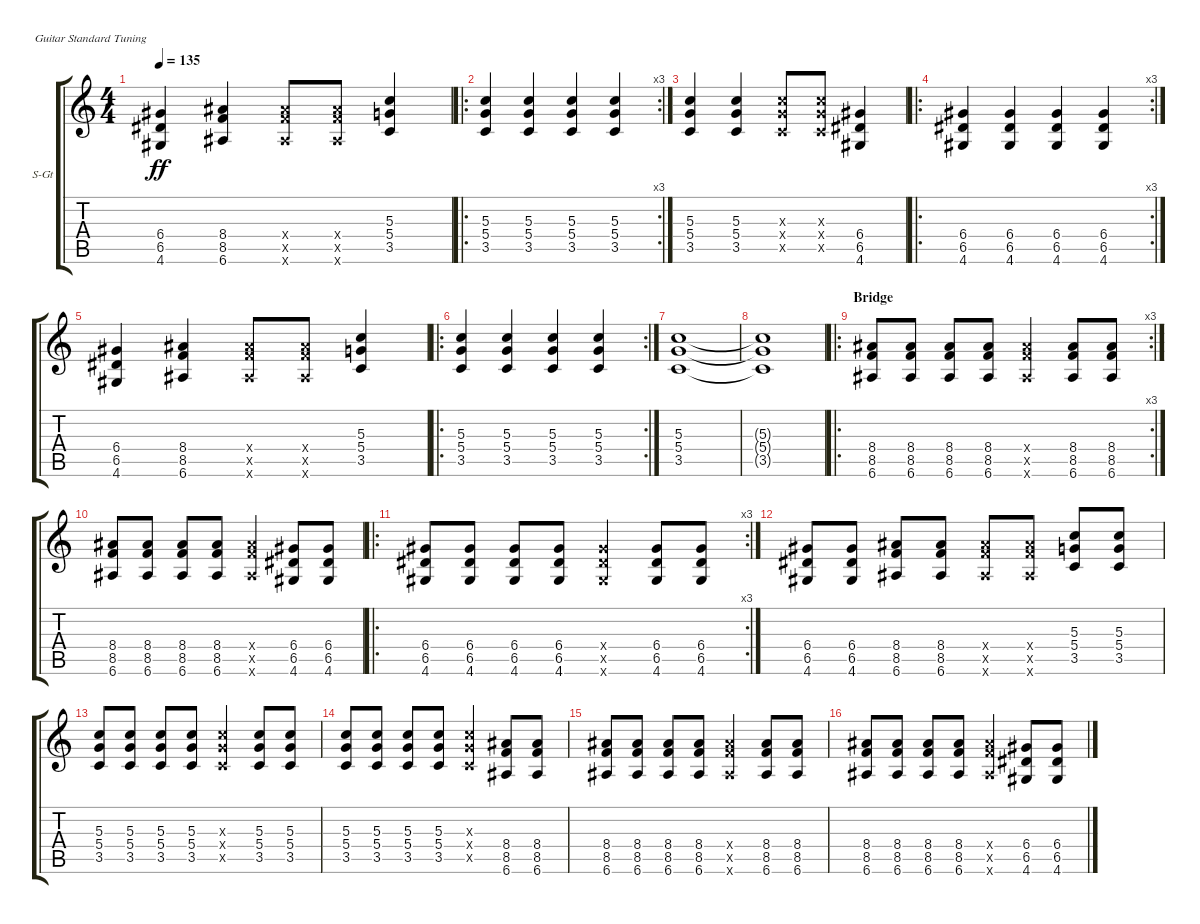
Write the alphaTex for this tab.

\defaultSystemsLayout 4
\bracketExtendMode groupsimilarinstruments
\firstSystemTrackNameOrientation horizontal
\otherSystemsTrackNameOrientation horizontal
\track ("Steel Guitar" "S-Gt") {instrument acousticguitarsteel}
\staff {score tabs}
\tuning (E4 B3 G3 D3 A2 E2)
\ts (4 4)
\tempo 135
\clef g2
\ks c
(4.6 6.5 6.4).4{dy ff} (8.4 8.5 6.6).4 (8.4{x} 8.5{x} 6.6{x}).8 (8.4{x} 8.5{x} 6.6{x}).8 (3.5 5.4 5.3).4 |
\ro
\rc 3
(3.5 5.4 5.3).4 (3.5 5.4 5.3).4 (3.5 5.4 5.3).4 (3.5 5.4 5.3).4 |
(3.5 5.4 5.3).4 (5.3 5.4 3.5).4 (5.3{x} 5.4{x} 3.5{x}).8 (5.3{x} 5.4{x} 3.5{x}).8 (4.6 6.5 6.4).4 |
\ro
\rc 3
(6.4 6.5 4.6).4 (6.4 6.5 4.6).4 (6.4 6.5 4.6).4 (6.4 6.5 4.6).4 |
(4.6 6.5 6.4).4 (8.4 8.5 6.6).4 (8.4{x} 8.5{x} 6.6{x}).8 (8.4{x} 8.5{x} 6.6{x}).8 (3.5 5.4 5.3).4 |
\ro
\rc 2
(3.5 5.4 5.3).4 (3.5 5.4 5.3).4 (3.5 5.4 5.3).4 (3.5 5.4 5.3).4 |
(3.5 5.4 5.3).1 |
(3.5{t} 5.4{t} 5.3{t}).1 |
\ro
\rc 3
\section ("" "Bridge")
(8.5 6.6 8.4).8 (8.4 8.5 6.6).8 (8.4 8.5 6.6).8 (8.4 8.5 6.6).8 (6.6{x} 8.5{x} 8.4{x}).4 (8.5 6.6 8.4).8 (8.4 8.5 6.6).8 |
(8.5 6.6 8.4).8 (8.4 8.5 6.6).8 (8.4 8.5 6.6).8 (8.4 8.5 6.6).8 (6.6{x} 8.5{x} 8.4{x}).4 (6.5 4.6 6.4).8 (6.4 6.5 4.6).8 |
\ro
\rc 3
(6.5 4.6 6.4).8 (6.4 6.5 4.6).8 (6.4 6.5 4.6).8 (6.4 6.5 4.6).8 (4.6{x} 6.5{x} 6.4{x}).4 (6.4 6.5 4.6).8 (6.4 6.5 4.6).8 |
(6.5 4.6 6.4).8 (6.4 6.5 4.6).8 (8.4 8.5 6.6).8 (8.4 8.5 6.6).8 (6.6{x} 8.5{x} 8.4{x}).8 (6.6{x} 8.5{x} 8.4{x}).8 (3.5 5.4 5.3).8 (5.4 3.5 5.3).8 |
(3.5 5.4 5.3).8 (3.5 5.4 5.3).8 (3.5 5.4 5.3).8 (3.5 5.4 5.3).8 (5.3{x} 5.4{x} 3.5{x}).4 (3.5 5.4 5.3).8 (3.5 5.4 5.3).8 |
(3.5 5.4 5.3).8 (3.5 5.4 5.3).8 (3.5 5.4 5.3).8 (3.5 5.4 5.3).8 (5.3{x} 5.4{x} 3.5{x}).4 (6.6 8.5 8.4).8 (8.4 8.5 6.6).8 |
(8.5 6.6 8.4).8 (8.4 8.5 6.6).8 (8.4 8.5 6.6).8 (8.4 8.5 6.6).8 (6.6{x} 8.5{x} 8.4{x}).4 (8.5 6.6 8.4).8 (8.4 8.5 6.6).8 |
(8.5 6.6 8.4).8 (8.4 8.5 6.6).8 (8.4 8.5 6.6).8 (8.4 8.5 6.6).8 (6.6{x} 8.5{x} 8.4{x}).4 (6.5 4.6 6.4).8 (6.4 6.5 4.6).8
